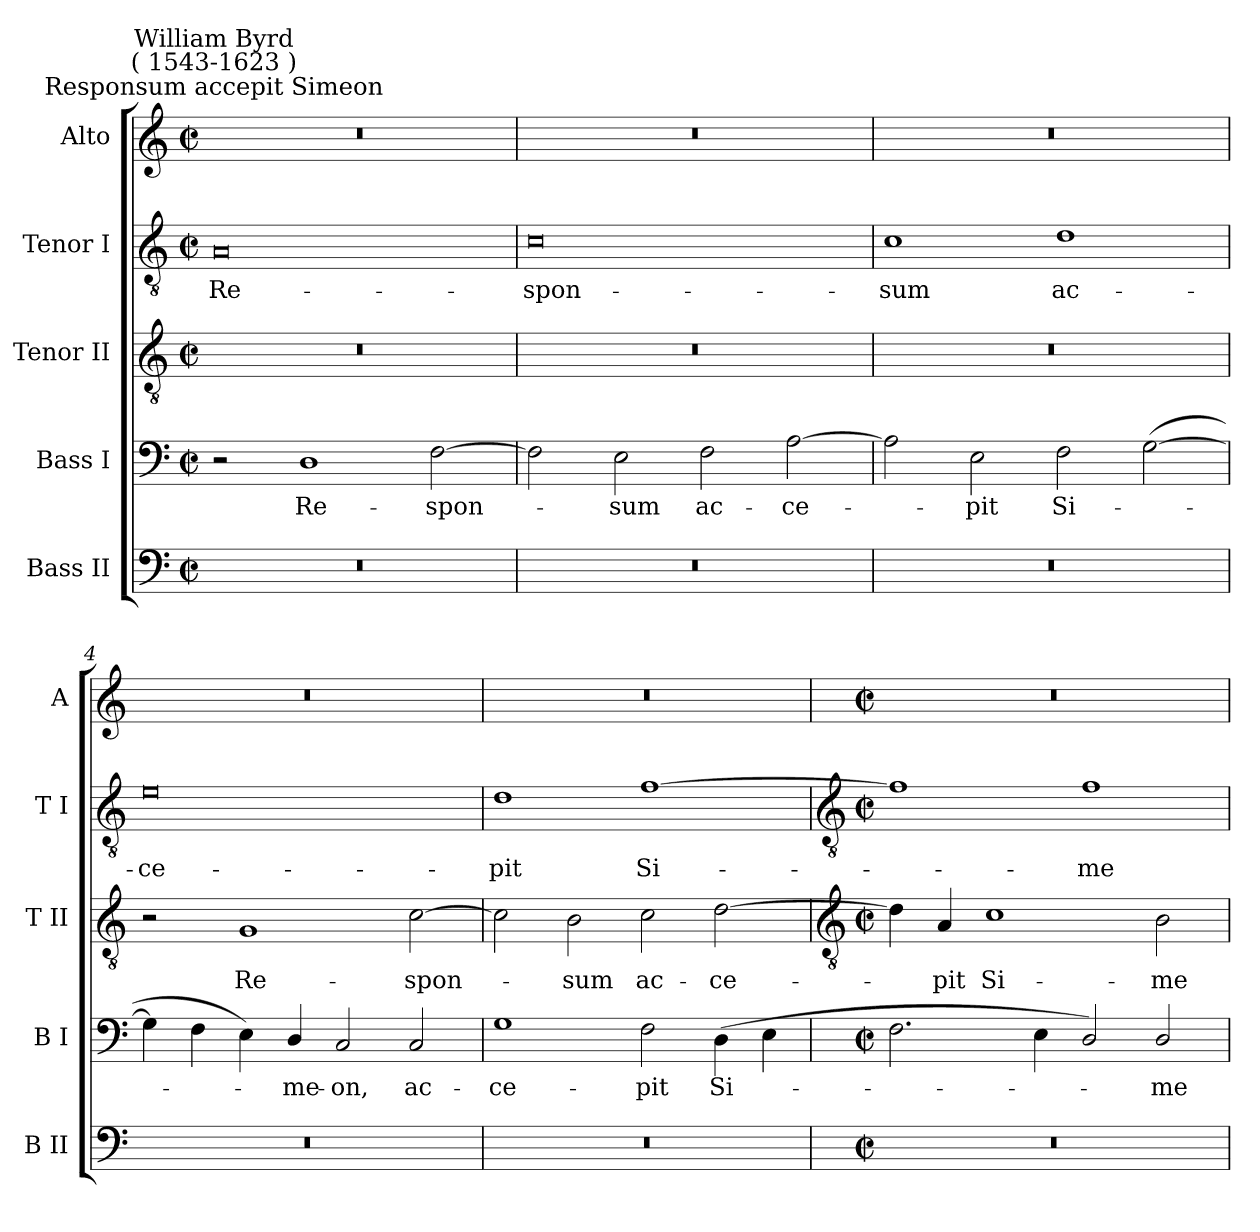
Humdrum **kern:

**kern	**kern	**text	**kern	**text	**kern	**text	**kern
*part5	*part4	*part4	*part3	*part3	*part2	*part2	*part1
*staff5	*staff4	*staff4	*staff3	*staff3	*staff2	*staff2	*staff1
*I"Bass II	*I"Bass I	*	*I"Tenor II	*	*I"Tenor I	*	*I"Alto
*I'B II	*I'B I	*	*I'T II	*	*I'T I	*	*I'A
*clefF4	*clefF4	*	*clefGv2	*	*clefGv2	*	*clefG2
*k[]	*k[]	*	*k[]	*	*k[]	*	*k[]
*C:	*C:	*	*C:	*	*C:	*	*C:
*M4/2	*M4/2	*	*M4/2	*	*M4/2	*	*M4/2
*met(c|)	*met(c|)	*	*met(c|)	*	*met(c|)	*	*met(c|)
=1	=1	=1	=1	=1	=1	=1	=1
!	!	!	!	!	!	!	!LO:TX:a:cj:t=Responsum accepit Simeon
!	!	!	!	!	!	!	!LO:TX:a:cj:t=William Byrd\n( 1543-1623 )
!	!	!	!	!	!	!LO:LY:b	!
0r	2r	.	0r	.	0A	Re-	0r
!	!	!LO:LY:b	!	!	!	!	!
.	1D	Re-	.	.	.	.	.
!	!	!LO:LY:b	!	!	!	!	!
.	[2F	-spon-	.	.	.	.	.
=2	=2	=2	=2	=2	=2	=2	=2
!	!	!	!	!	!	!LO:LY:b	!
0r	2F]	.	0r	.	0c	-spon-	0r
!	!	!LO:LY:b	!	!	!	!	!
.	2E	sum	.	.	.	.	.
!	!	!LO:LY:b	!	!	!	!	!
.	2F	ac-	.	.	.	.	.
!	!	!LO:LY:b	!	!	!	!	!
.	[2A	-ce-	.	.	.	.	.
=3	=3	=3	=3	=3	=3	=3	=3
!	!	!	!	!	!	!LO:LY:b	!
0r	2A]	.	0r	.	1c	-sum	0r
!	!	!LO:LY:b	!	!	!	!	!
.	2E	pit	.	.	.	.	.
!	!	!LO:LY:b	!	!	!	!LO:LY:b	!
.	2F	Si-	.	.	1d	ac-	.
.	(>[2G	.	.	.	.	.	.
=4	=4	=4	=4	=4	=4	=4	=4
!	!	!	!	!	!	!LO:LY:b	!
0r	4G]	.	2r	.	0e	-ce-	0r
.	4F	.	.	.	.	.	.
!	!	!	!	!LO:LY:b	!	!	!
.	4E)	.	1G	Re-	.	.	.
!	!	!LO:LY:b	!	!	!	!	!
.	4D/	me-	.	.	.	.	.
!	!	!LO:LY:b	!	!	!	!	!
.	2C	-on,	.	.	.	.	.
!	!	!LO:LY:b	!	!LO:LY:b	!	!	!
.	2C	ac-	[2c	-spon-	.	.	.
=5	=5	=5	=5	=5	=5	=5	=5
!	!	!LO:LY:b	!	!	!	!LO:LY:b	!
0r	1G	-ce-	2c]	.	1d	-pit	0r
!	!	!	!	!LO:LY:b	!	!	!
.	.	.	2B	sum	.	.	.
!	!	!LO:LY:b	!	!LO:LY:b	!	!LO:LY:b	!
.	2F	-pit	2c	ac-	[1f	Si-	.
!	!	!LO:LY:b	!	!LO:LY:b	!	!	!
.	(>4D	Si-	[2d	-ce-	.	.	.
.	4E	.	.	.	.	.	.
!!LO:LB:g=z
=6	=6	=6	=6	=6	=6	=6	=6
*	*	*	*clefGv2	*	*clefGv2	*	*
*M4/2	*M4/2	*	*M4/2	*	*M4/2	*	*M4/2
*met(c|)	*met(c|)	*	*met(c|)	*	*met(c|)	*	*met(c|)
0r	2.F	.	4d]	.	1f]	.	0r
!	!	!	!	!LO:LY:b	!	!	!
.	.	.	4A	pit	.	.	.
!	!	!	!	!LO:LY:b	!	!	!
.	.	.	1c	Si-	.	.	.
.	4E	.	.	.	.	.	.
!	!	!	!	!	!	!LO:LY:b	!
.	2D/)	.	.	.	1f	me-	.
!	!	!LO:LY:b	!	!LO:LY:b	!	!	!
.	2D/	me-	2B	-me-	.	.	.
=	=	=	=	=	=	=	=
*-	*-	*-	*-	*-	*-	*-	*-
